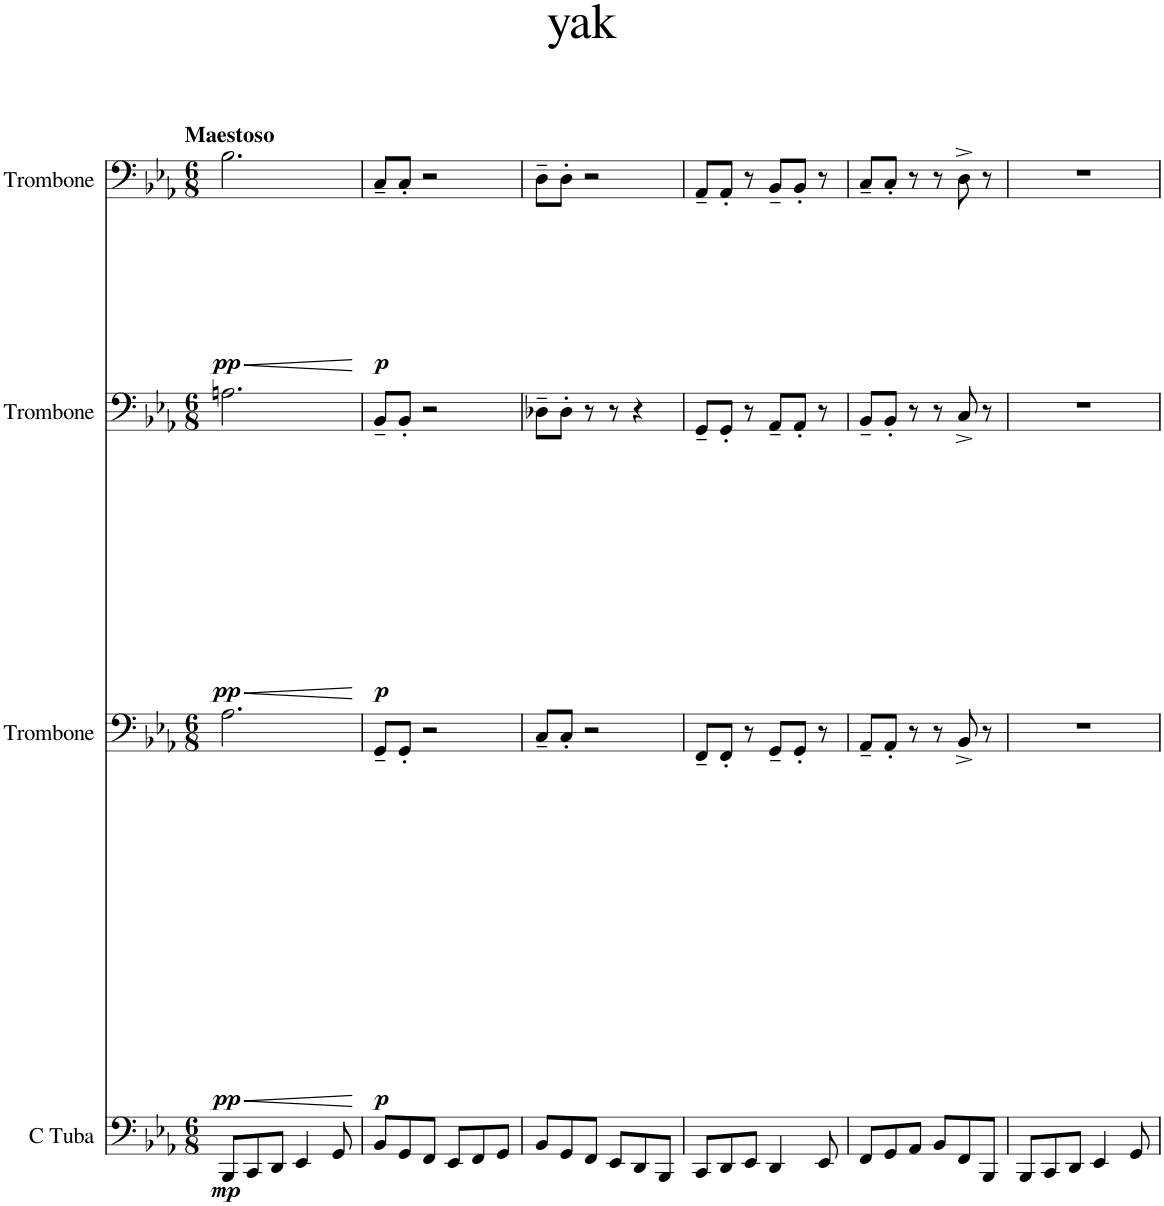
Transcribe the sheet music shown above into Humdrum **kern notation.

**kern	**dynam	**kern	**dynam	**kern	**dynam	**kern	**dynam
*part4	*part4	*part3	*part3	*part2	*part2	*part1	*part1
*staff4	*staff4	*staff3	*staff3	*staff2	*staff2	*staff1	*staff1
*I"C Tuba	*	*I"Trombone	*	*I"Trombone	*	*I"Trombone	*
*I'C Tu.	*	*I'Trb.	*	*I'Trb.	*	*I'Trb.	*
*clefF4	*	*clefF4	*	*clefF4	*	*clefF4	*
*k[b-e-a-]	*	*k[b-e-a-]	*	*k[b-e-a-]	*	*k[b-e-a-]	*
*M6/8	*	*M6/8	*	*M6/8	*	*M6/8	*
=1	=1	=1	=1	=1	=1	=1	=1
!	!	!	!	!	!	!LO:TX:a:B:t=Maestoso	!
!	!LO:DY:b	!	!LO:HP:b	!	!LO:HP:b	!	!LO:HP:b
!	!	!	!LO:DY:n=1:b	!	!LO:DY:n=1:b	!	!LO:DY:n=1:b
8BBB-/L	mp	2.A-\	< pp	2.An\	< pp	2.B-\	< pp
8CC/	.	.	.	.	.	.	.
8DD/J	.	.	.	.	.	.	.
4EE-/	.	.	.	.	.	.	.
8GG/	.	.	.	.	.	.	.
.	.	.	[	.	[	.	[
=2	=2	=2	=2	=2	=2	=2	=2
!	!	!	!LO:DY:b	!	!LO:DY:b	!	!LO:DY:b
8BB-/L	.	8GG~/L	p	8BB-~/L	p	8C~/L	p
8GG/	.	8GG'/J	.	8BB-'/J	.	8C'/J	.
8FF/J	.	2r	.	2r	.	2r	.
8EE-/L	.	.	.	.	.	.	.
8FF/	.	.	.	.	.	.	.
8GG/J	.	.	.	.	.	.	.
=3	=3	=3	=3	=3	=3	=3	=3
8BB-/L	.	8C~/L	.	8D-X~\L	.	8D~\L	.
8GG/	.	8C'/J	.	8D-'\J	.	8D'\J	.
8FF/J	.	2r	.	8r	.	2r	.
8EE-/L	.	.	.	8r	.	.	.
8DD/	.	.	.	4r	.	.	.
8BBB-/J	.	.	.	.	.	.	.
=4	=4	=4	=4	=4	=4	=4	=4
8CC/L	.	8FF~/L	.	8GG~/L	.	8AA-~/L	.
8DD/	.	8FF'/J	.	8GG'/J	.	8AA-'/J	.
8EE-/J	.	8r	.	8r	.	8r	.
4DD/	.	8GG~/L	.	8AA-~/L	.	8BB-~/L	.
.	.	8GG'/J	.	8AA-'/J	.	8BB-'/J	.
8EE-/	.	8r	.	8r	.	8r	.
=5	=5	=5	=5	=5	=5	=5	=5
8FF/L	.	8AA-~/L	.	8BB-~/L	.	8C~/L	.
8GG/	.	8AA-'/J	.	8BB-'/J	.	8C'/J	.
8AA-/J	.	8r	.	8r	.	8r	.
8BB-/L	.	8r	.	8r	.	8r	.
8FF/	.	8BB-^/	.	8C^/	.	8D^\	.
8BBB-/J	.	8r	.	8r	.	8r	.
=6	=6	=6	=6	=6	=6	=6	=6
8BBB-/L	.	2.r	.	2.r	.	2.r	.
8CC/	.	.	.	.	.	.	.
8DD/J	.	.	.	.	.	.	.
4EE-/	.	.	.	.	.	.	.
8GG/	.	.	.	.	.	.	.
=	=	=	=	=	=	=	=
*-	*-	*-	*-	*-	*-	*-	*-
